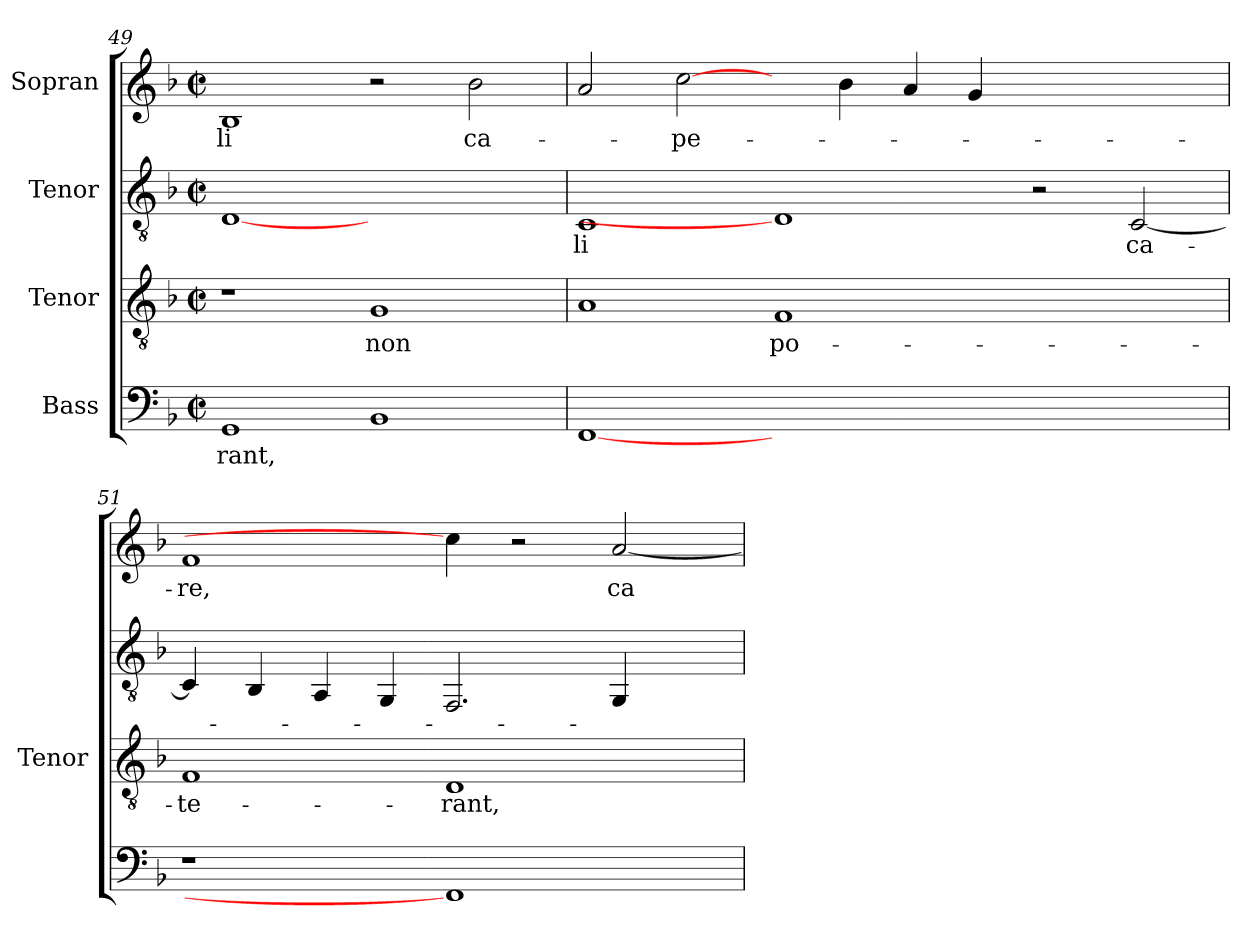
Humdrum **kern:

**kern	**text	**kern	**text	**kern	**text	**kern	**text
*part4	*part4	*part3	*part3	*part2	*part2	*part1	*part1
*staff4	*staff4	*staff3	*staff3	*staff2	*staff2	*staff1	*staff1
*I"Bass	*	*I"Tenor	*	*I"Tenor	*	*I"Sopran	*
*	*	*I'Tenor	*	*	*	*	*
*clefF4	*	*clefGv2	*	*clefGv2	*	*clefG2	*
*	*	*ITrd7c12	*	*ITrd7c12	*	*	*
*k[b-]	*	*k[b-]	*	*k[b-]	*	*k[b-]	*
*F:	*	*F:	*	*F:	*	*F:	*
*M2/2	*	*M2/2	*	*M2/2	*	*M2/2	*
*met(c|)	*	*met(c|)	*	*met(c|)	*	*met(c|)	*
=49	=49	=49	=49	=49	=49	=49	=49
!	!LO:LY:b:color=#000000	!	!	!	!	!	!
!	!	!	!	!	!	!	!LO:LY:b:color=#000000
1GGi	-rant,	1r	.	[1DDi	.	1B-i	-li
!	!	!	!LO:LY:b:color=#000000	!	!	!	!
1BB-i	.	1GGi	non	1ryy	.	2r	.
!	!	!	!	!	!	!	!LO:LY:b:color=#000000
.	.	.	.	.	.	2b-i\	ca-
=50	=50	=50	=50	=50	=50	=50	=50
!	!	!	!	!	!LO:LY:b:color=#000000	!	!
[1FFi	.	1AAi	.	1CCi	-li	2ai/	.
!	!	!	!	!	!	!	!LO:LY:b:color=#000000
.	.	.	.	.	.	[2cci\	-pe-
!	!	!	!LO:LY:b:color=#000000	!	!	!	!
0ryy	.	1FFi	po-	1DDi]	.	4ryy	.
.	.	.	.	.	.	4b-i\	.
.	.	.	.	.	.	4ai/	.
.	.	.	.	.	.	4gi/	.
.	.	1ryy	.	2r	.	1ryy	.
!	!	!	!	!	!LO:LY:b:color=#000000	!	!
.	.	.	.	[<2CCi/	ca-	.	.
=51	=51	=51	=51	=51	=51	=51	=51
!LO:N:vis=1	!	!	!	!	!	!	!
!	!	!	!LO:LY:b:color=#000000	!	!	!	!
!	!	!	!	!	!	!	!LO:LY:b:color=#000000
1r	.	1FFi	-te-	4CCi/]	.	1fi	-re,
.	.	.	.	4BBB-i/	.	.	.
.	.	.	.	4AAAi/	.	.	.
.	.	.	.	4GGGi/	.	.	.
!	!	!	!LO:LY:b:color=#000000	!	!	!	!
1FFi]	.	1DDi	-rant,	2.FFFi/	.	4cci\]	.
.	.	.	.	.	.	2r	.
!	!	!	!	!	!	!	!LO:LY:b:color=#000000
.	.	.	.	4GGGi/	.	[<2ai/	ca-
4ryy	.	4ryy	.	4ryy	.	.	.
=	=	=	=	=	=	=	=
*-	*-	*-	*-	*-	*-	*-	*-
